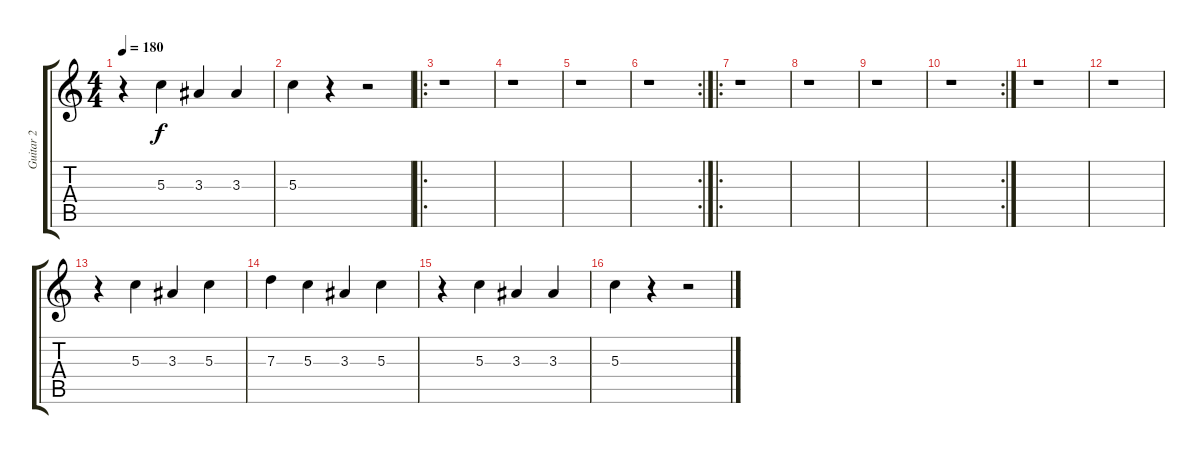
\track ("Guitar 2" "Guitar 2") {instrument overdrivenguitar}
\staff {score tabs}
\tuning (E4 B3 G3 D3 A2 E2) {hide}
\ts (4 4)
\tempo 180
\clef g2
\ks c
r.4{dy f} 5.3.4 3.3.4 3.3.4 |
5.3.4 r.4 r.2 |
\ro
r.1 |
r.1 |
r.1 |
\rc 2
r.1 |
\ro
r.1 |
r.1 |
r.1 |
\rc 2
r.1 |
r.1 |
r.1 |
r.4 5.3.4 3.3.4 5.3.4 |
7.3.4 5.3.4 3.3.4 5.3.4 |
r.4 5.3.4 3.3.4 3.3.4 |
5.3.4 r.4 r.2
